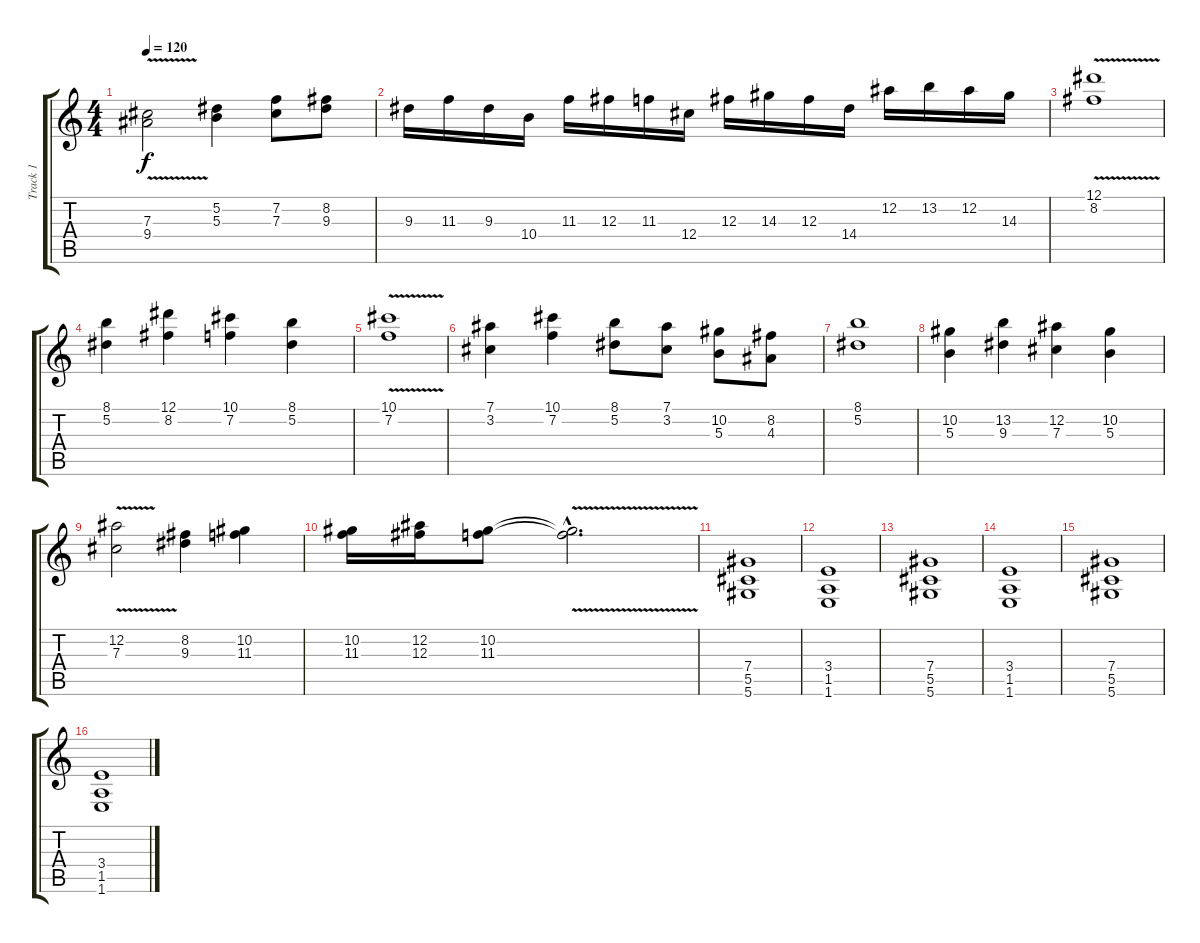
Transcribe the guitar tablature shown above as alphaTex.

\track ("Track 1" "Track 1") {instrument distortionguitar}
\staff {score tabs}
\tuning (Eb4 Bb3 Gb3 Db3 Ab2 Eb2) {hide}
\ts (4 4)
\tempo 120
\clef g2
\ks c
(7.3{v} 9.4{v}).2{dy f} (5.2 5.3).4 (7.2 7.3).8 (8.2 9.3).8 |
9.3.16 11.3.16 9.3.16 10.4.16 11.3.16 12.3.16 11.3.16 12.4.16 12.3.16 14.3.16 12.3.16 14.4.16 12.2.16 13.2.16 12.2.16 14.3.16 |
(12.1{v} 8.2{v}).1 |
(8.1 5.2).4 (12.1 8.2).4 (10.1 7.2).4 (8.1 5.2).4 |
(10.1{v} 7.2{v}).1 |
(7.1 3.2).4 (10.1 7.2).4 (8.1 5.2).8 (7.1 3.2).8 (10.2 5.3).8 (8.2 4.3).8 |
(8.1 5.2).1 |
(10.2 5.3).4 (13.2 9.3).4 (12.2 7.3).4 (10.2 5.3).4 |
(12.2{v} 7.3{v}).2 (8.2 9.3).4 (10.2 11.3).4 |
(10.2 11.3).16 (12.2 12.3).16 (10.2 11.3).8 (10.2{v hac t} 11.3{v hac t}).2{d} |
(7.4 5.5 5.6).1 |
(3.4 1.5 1.6).1 |
(7.4 5.5 5.6).1 |
(3.4 1.5 1.6).1 |
(7.4 5.5 5.6).1 |
(3.4 1.5 1.6).1
